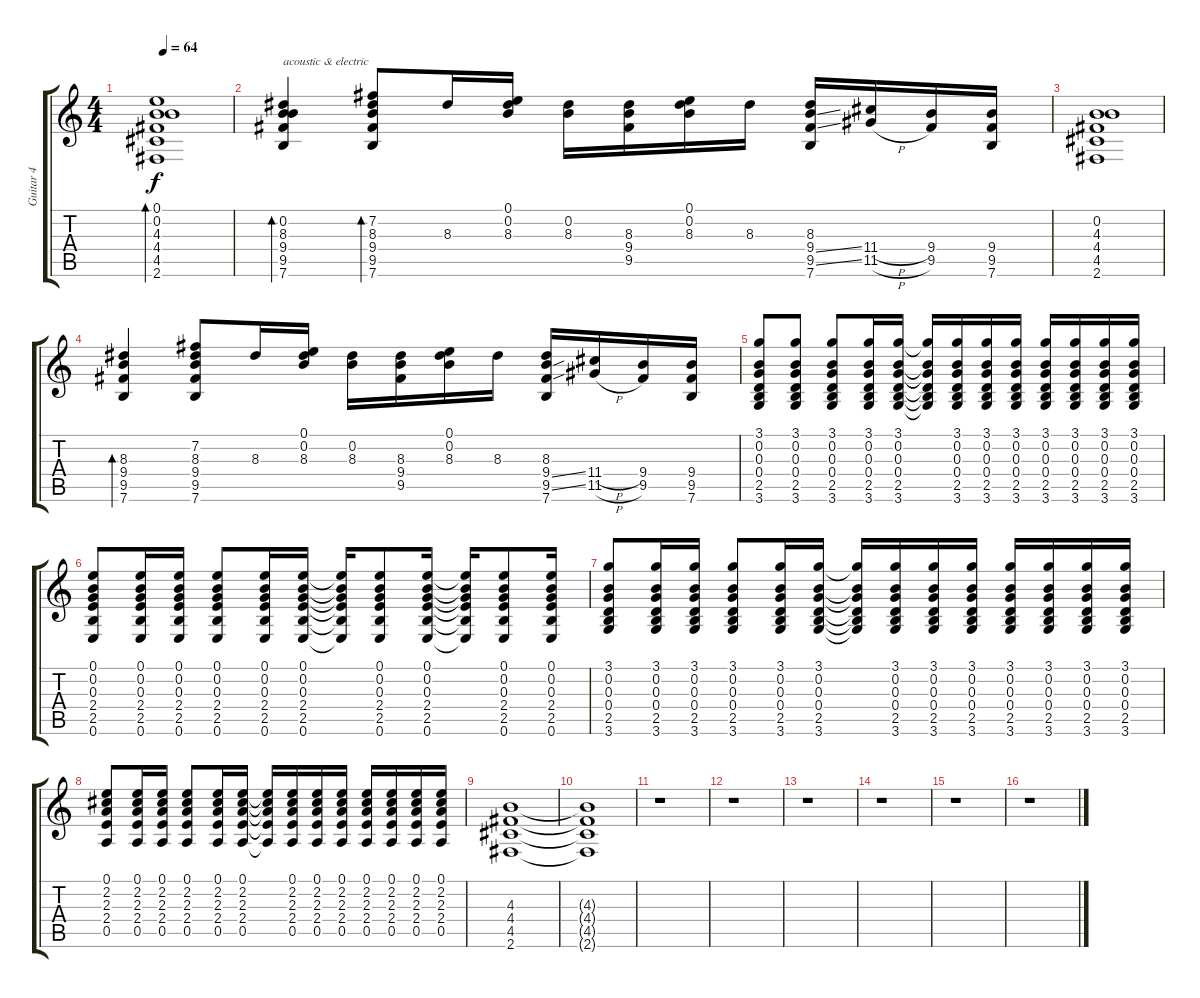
\track ("Guitar 4" "Guitar 4") {instrument acousticguitarsteel}
\staff {score tabs}
\tuning (E4 B3 G3 D3 A2 E2) {hide}
\ts (4 4)
\tempo 64
\clef g2
\ks c
(0.1 0.2 4.3 4.4 4.5 2.6).1{bd 30 dy f} |
(0.2 8.3 9.4 9.5 7.6).4{bd 30 txt "acoustic & electric"} (7.2 8.3 9.4 9.5 7.6).8{bd 30} 8.3.16 (0.1 0.2 8.3).16 (0.2 8.3).16 (8.3 9.4 9.5).16 (0.1 0.2 8.3).16 8.3.16 (8.3 9.4{ss} 9.5{ss} 7.6).16 (11.4{h} 11.5{h}).16 (9.4 9.5).16 (9.4 9.5 7.6).16 |
(0.2 4.3 4.4 4.5 2.6).1 |
(8.3 9.4 9.5 7.6).4{bd 30} (7.2 8.3 9.4 9.5 7.6).8 8.3.16 (0.1 0.2 8.3).16 (0.2 8.3).16 (8.3 9.4 9.5).16 (0.1 0.2 8.3).16 8.3.16 (8.3 9.4{ss} 9.5{ss} 7.6).16 (11.4{h} 11.5{h}).16 (9.4 9.5).16 (9.4 9.5 7.6).16 |
(3.1 0.2 0.3 0.4 2.5 3.6).8 (3.1 0.2 0.3 0.4 2.5 3.6).8 (3.1 0.2 0.3 0.4 2.5 3.6).8 (3.1 0.2 0.3 0.4 2.5 3.6).16 (3.1 0.2 0.3 0.4 2.5 3.6).16 (3.1{t} 0.2{t} 0.3{t} 0.4{t} 2.5{t} 3.6{t}).16 (3.1 0.2 0.3 0.4 2.5 3.6).16 (3.1 0.2 0.3 0.4 2.5 3.6).16 (3.1 0.2 0.3 0.4 2.5 3.6).16 (3.1 0.2 0.3 0.4 2.5 3.6).16 (3.1 0.2 0.3 0.4 2.5 3.6).16 (3.1 0.2 0.3 0.4 2.5 3.6).16 (3.1 0.2 0.3 0.4 2.5 3.6).16 |
(0.1 0.2 0.3 2.4 2.5 0.6).8 (0.1 0.2 0.3 2.4 2.5 0.6).16 (0.1 0.2 0.3 2.4 2.5 0.6).16 (0.1 0.2 0.3 2.4 2.5 0.6).8 (0.1 0.2 0.3 2.4 2.5 0.6).16 (0.1 0.2 0.3 2.4 2.5 0.6).16 (0.1{t} 0.2{t} 0.3{t} 2.4{t} 2.5{t} 0.6{t}).16 (0.1 0.2 0.3 2.4 2.5 0.6).8 (0.1 0.2 0.3 2.4 2.5 0.6).16 (0.1{t} 0.2{t} 0.3{t} 2.4{t} 2.5{t} 0.6{t}).16 (0.1 0.2 0.3 2.4 2.5 0.6).8 (0.1 0.2 0.3 2.4 2.5 0.6).16 |
(3.1 0.2 0.3 0.4 2.5 3.6).8 (3.1 0.2 0.3 0.4 2.5 3.6).16 (3.1 0.2 0.3 0.4 2.5 3.6).16 (3.1 0.2 0.3 0.4 2.5 3.6).8 (3.1 0.2 0.3 0.4 2.5 3.6).16 (3.1 0.2 0.3 0.4 2.5 3.6).16 (3.1{t} 0.2{t} 0.3{t} 0.4{t} 2.5{t} 3.6{t}).16 (3.1 0.2 0.3 0.4 2.5 3.6).16 (3.1 0.2 0.3 0.4 2.5 3.6).16 (3.1 0.2 0.3 0.4 2.5 3.6).16 (3.1 0.2 0.3 0.4 2.5 3.6).16 (3.1 0.2 0.3 0.4 2.5 3.6).16 (3.1 0.2 0.3 0.4 2.5 3.6).16 (3.1 0.2 0.3 0.4 2.5 3.6).16 |
(0.1 2.2 2.3 2.4 0.5).8 (0.1 2.2 2.3 2.4 0.5).16 (0.1 2.2 2.3 2.4 0.5).16 (0.1 2.2 2.3 2.4 0.5).8 (0.1 2.2 2.3 2.4 0.5).16 (0.1 2.2 2.3 2.4 0.5).16 (0.1{t} 2.2{t} 2.3{t} 2.4{t} 0.5{t}).16 (0.1 2.2 2.3 2.4 0.5).16 (0.1 2.2 2.3 2.4 0.5).16 (0.1 2.2 2.3 2.4 0.5).16 (0.1 2.2 2.3 2.4 0.5).16 (0.1 2.2 2.3 2.4 0.5).16 (0.1 2.2 2.3 2.4 0.5).16 (0.1 2.2 2.3 2.4 0.5).16 |
(4.3 4.4 4.5 2.6).1 |
(4.3{t} 4.4{t} 4.5{t} 2.6{t}).1 |
r.1 |
r.1 |
r.1 |
r.1 |
r.1 |
r.1
